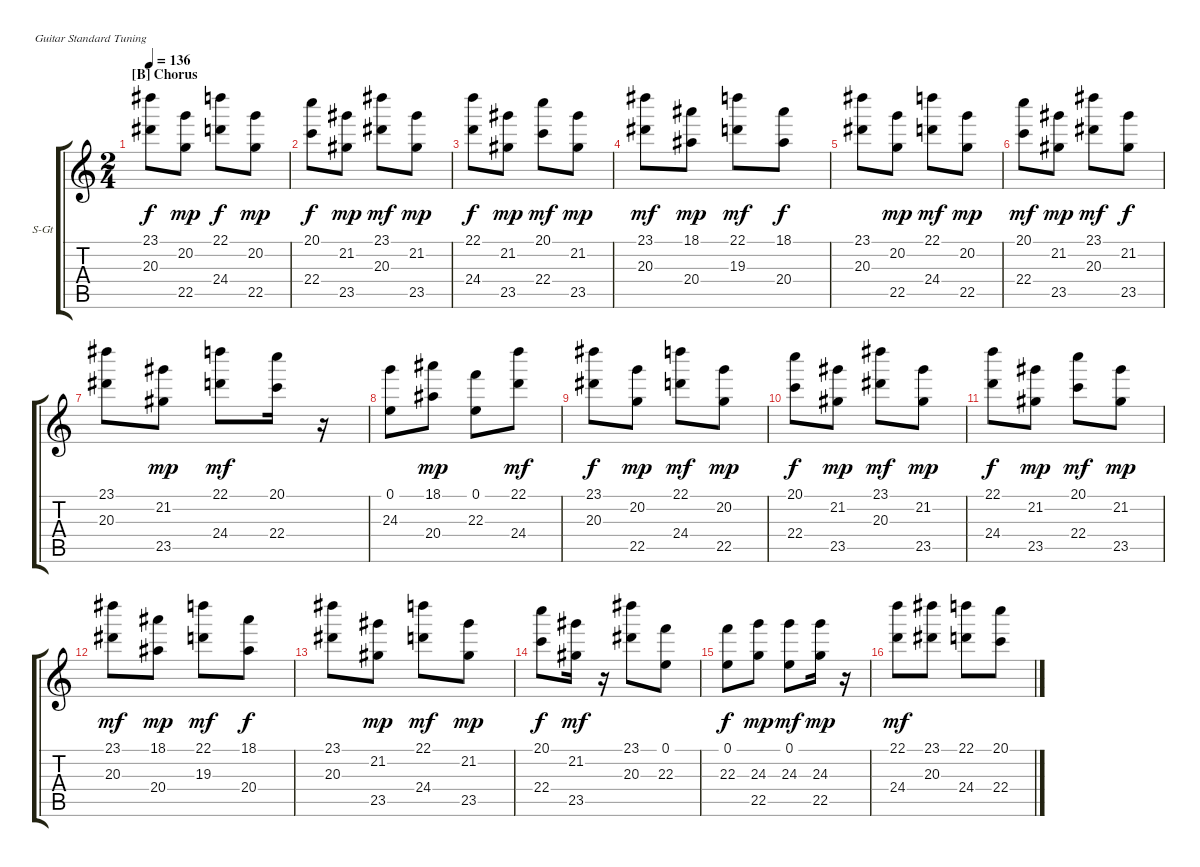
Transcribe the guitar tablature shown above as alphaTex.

\bracketExtendMode groupsimilarinstruments
\firstSystemTrackNameOrientation horizontal
\otherSystemsTrackNameOrientation horizontal
\track ("pads" "S-Gt") {solo instrument pad1newage}
\staff {score tabs}
\tuning (E4 B3 G3 D3 A2 E2)
\displaytranspose 12
\ts (2 4)
\section ("B" "Chorus")
\tempo 136
\clef g2
\ks c
(23.1 20.3).8{dy f} (20.2 22.5).8{dy mp} (22.1 24.4).8{dy f} (20.2 22.5).8{dy mp} |
(20.1 22.4).8{dy f} (21.2 23.5).8{dy mp} (23.1 20.3).8{dy mf} (21.2 23.5).8{dy mp} |
(22.1 24.4).8{dy f} (21.2 23.5).8{dy mp} (20.1 22.4).8{dy mf} (21.2 23.5).8{dy mp} |
(23.1 20.3).8{dy mf} (18.1 20.4).8{dy mp} (22.1 19.3).8{dy mf} (18.1 20.4).8{dy f} |
(23.1 20.3).8 (20.2 22.5).8{dy mp} (22.1 24.4).8{dy mf} (20.2 22.5).8{dy mp} |
(20.1 22.4).8{dy mf} (21.2 23.5).8{dy mp} (23.1 20.3).8{dy mf} (21.2 23.5).8{dy f} |
(23.1 20.3).8 (21.2 23.5).8{dy mp} (22.1 24.4).8{dy mf} (20.1 22.4).16 r.16 |
(0.1 24.3).8 (18.1 20.4).8{dy mp} (0.1 22.3).8 (22.1 24.4).8{dy mf} |
(23.1 20.3).8{dy f} (20.2 22.5).8{dy mp} (22.1 24.4).8{dy mf} (20.2 22.5).8{dy mp} |
(20.1 22.4).8{dy f} (21.2 23.5).8{dy mp} (23.1 20.3).8{dy mf} (21.2 23.5).8{dy mp} |
(22.1 24.4).8{dy f} (21.2 23.5).8{dy mp} (20.1 22.4).8{dy mf} (21.2 23.5).8{dy mp} |
(23.1 20.3).8{dy mf} (18.1 20.4).8{dy mp} (22.1 19.3).8{dy mf} (18.1 20.4).8{dy f} |
(23.1 20.3).8 (21.2 23.5).8{dy mp} (22.1 24.4).8{dy mf} (21.2 23.5).8{dy mp} |
(20.1 22.4).8{dy f} (21.2 23.5).16{dy mf} r.16 (23.1 20.3).8 (0.1 22.3).8 |
(0.1 22.3).8{dy f} (24.3 22.5).8{dy mp} (0.1 24.3).8{dy mf} (24.3 22.5).16{dy mp} r.16 |
(22.1 24.4).8{dy mf} (23.1 20.3).8 (22.1 24.4).8 (20.1 22.4).8
